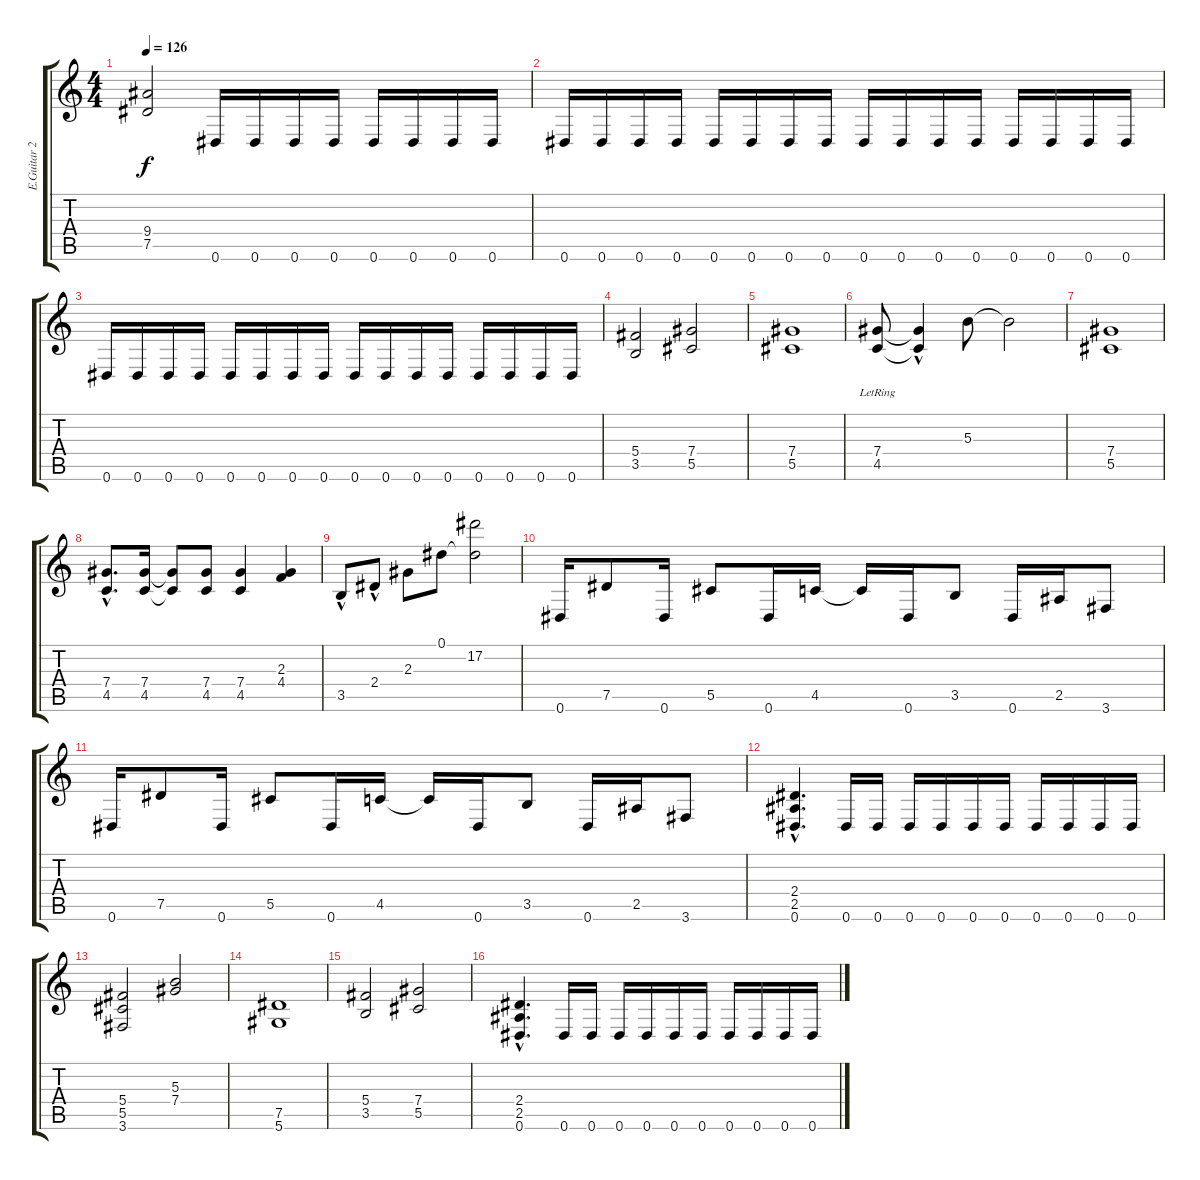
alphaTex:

\track ("E.Guitar 2                          " "E.Guitar 2") {instrument distortionguitar}
\staff {score tabs}
\tuning (Eb4 Bb3 Gb3 Db3 Ab2 Eb2) {hide}
\ts (4 4)
\tempo 126
\clef g2
\ks c
(9.4 7.5).2{dy f} 0.6.16 0.6.16 0.6.16 0.6.16 0.6.16 0.6.16 0.6.16 0.6.16 |
0.6.16 0.6.16 0.6.16 0.6.16 0.6.16 0.6.16 0.6.16 0.6.16 0.6.16 0.6.16 0.6.16 0.6.16 0.6.16 0.6.16 0.6.16 0.6.16 |
0.6.16 0.6.16 0.6.16 0.6.16 0.6.16 0.6.16 0.6.16 0.6.16 0.6.16 0.6.16 0.6.16 0.6.16 0.6.16 0.6.16 0.6.16 0.6.16 |
(5.4 3.5).2 (7.4 5.5).2 |
(7.4 5.5).1 |
(7.4{lr} 4.5{lr}).8 (7.4{t} 4.5{hac t}).4 5.3.8 5.3{t}.2 |
(7.4 5.5).1 |
(7.4{hac} 4.5{hac}).8{d} (7.4 4.5).16 (7.4{t} 4.5{t}).8 (7.4 4.5).8 (7.4 4.5).4 (2.3 4.4).4 |
3.5{hac}.8 2.4{hac}.8 2.3.8 0.1.8 (0.1{t} 17.2).2 |
0.6.16 7.5.8 0.6.16 5.5.8 0.6.16 4.5.16 4.5{t}.16 0.6.16 3.5.8 0.6.16 2.5.16 3.6.8 |
0.6.16 7.5.8 0.6.16 5.5.8 0.6.16 4.5.16 4.5{t}.16 0.6.16 3.5.8 0.6.16 2.5.16 3.6.8 |
(2.4{hac} 2.5{hac} 0.6{hac}).4{d} 0.6.16 0.6.16 0.6.16 0.6.16 0.6.16 0.6.16 0.6.16 0.6.16 0.6.16 0.6.16 |
(5.4 5.5 3.6).2 (5.3 7.4).2{instrument guitarharmonics} |
(7.5 5.6).1{instrument distortionguitar} |
(5.4 3.5).2 (7.4 5.5).2 |
(2.4{hac} 2.5{hac} 0.6{hac}).4{d} 0.6.16 0.6.16 0.6.16 0.6.16 0.6.16 0.6.16 0.6.16 0.6.16 0.6.16 0.6.16
